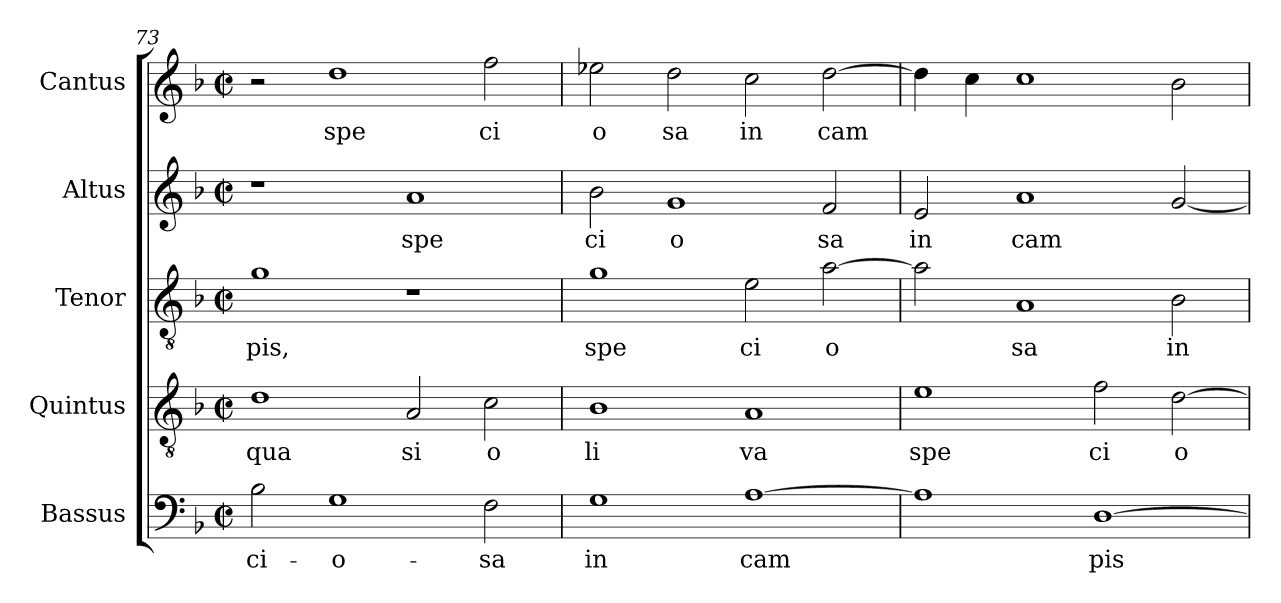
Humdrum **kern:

**kern	**text	**kern	**text	**kern	**text	**kern	**text	**kern	**text
*part5	*part5	*part4	*part4	*part3	*part3	*part2	*part2	*part1	*part1
*staff5	*staff5	*staff4	*staff4	*staff3	*staff3	*staff2	*staff2	*staff1	*staff1
*I"Bassus	*	*I"Quintus	*	*I"Tenor	*	*I"Altus	*	*I"Cantus	*
*clefF4	*	*clefGv2	*	*clefGv2	*	*clefG2	*	*clefG2	*
*k[b-]	*	*k[b-]	*	*k[b-]	*	*k[b-]	*	*k[b-]	*
*F:	*	*F:	*	*F:	*	*F:	*	*F:	*
*M2/2	*	*M2/2	*	*M2/2	*	*M2/2	*	*M2/2	*
*met(c|)	*	*met(c|)	*	*met(c|)	*	*met(c|)	*	*met(c|)	*
=73	=73	=73	=73	=73	=73	=73	=73	=73	=73
!	!LO:LY:b	!	!LO:LY:b	!	!LO:LY:b	!	!	!	!
2B-\	-ci-	1d	qua	1g	pis,	1r	.	2r	.
!	!LO:LY:b	!	!	!	!	!	!	!	!LO:LY:b:cj
1G	-o-	.	.	.	.	.	.	1dd	spe
!	!	!	!LO:LY:b	!	!	!	!LO:LY:b:cj	!	!
.	.	2A/	si	1r	.	1a	spe	.	.
!	!LO:LY:b	!	!LO:LY:b	!	!	!	!	!	!LO:LY:b:cj
2F\	-sa	2c\	o	.	.	.	.	2ff\	ci
=74	=74	=74	=74	=74	=74	=74	=74	=74	=74
!	!LO:LY:b	!	!LO:LY:b	!	!LO:LY:b	!	!LO:LY:b:cj	!	!LO:LY:b:cj
1G	in	1B-	li	1g	spe	2b-\	ci	2ee-X\	o
!	!	!	!	!	!	!	!LO:LY:b:cj	!	!LO:LY:b:cj
.	.	.	.	.	.	1g	o	2dd\	sa
!	!LO:LY:b	!	!LO:LY:b	!	!LO:LY:b	!	!	!	!LO:LY:b:cj
[>1A	cam-	1A	va	2e\	ci	.	.	2cc\	in
!	!	!	!	!	!LO:LY:b	!	!LO:LY:b:cj	!	!LO:LY:b:cj
.	.	.	.	[>2a\	o	2f/	sa	[>2dd\	cam
=75	=75	=75	=75	=75	=75	=75	=75	=75	=75
!	!LO:LY:b	!	!LO:LY:b	!	!LO:LY:b	!	!LO:LY:b:cj	!	!LO:LY:b:cj
1A]	--	1e	spe	2a\]	.	2e/	in	4dd\]	.
!	!	!	!	!	!	!	!	!	!LO:LY:b:cj
.	.	.	.	.	.	.	.	4cc\	.
!	!	!	!	!	!LO:LY:b	!	!LO:LY:b:cj	!	!LO:LY:b:cj
.	.	.	.	1A	sa	1a	cam	1cc	.
!	!LO:LY:b	!	!LO:LY:b	!	!	!	!	!	!
[>1D	-pis	2f\	ci	.	.	.	.	.	.
!	!	!	!LO:LY:b	!	!LO:LY:b	!	!LO:LY:b:cj	!	!LO:LY:b:cj
.	.	[>2d\	o	2B-\	in	[<2g/	.	2b-\	.
=	=	=	=	=	=	=	=	=	=
*-	*-	*-	*-	*-	*-	*-	*-	*-	*-
